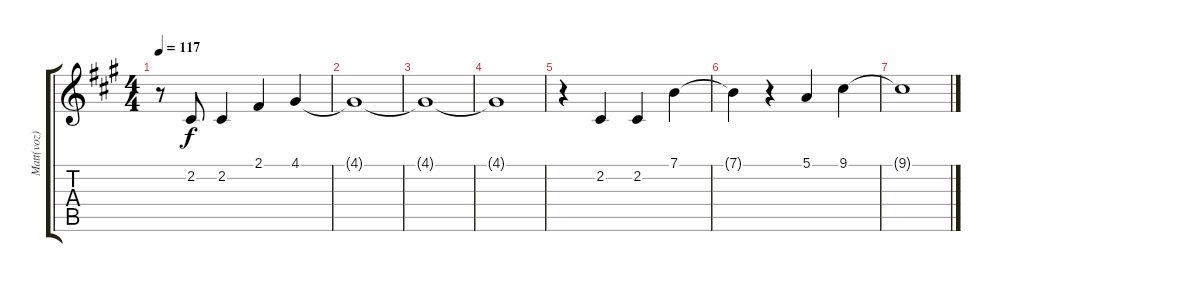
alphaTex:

\track ("Matt(voz)" "Matt(voz)") {instrument flute}
\staff {score tabs}
\tuning (E4 B3 G3 D3 A2 E2) {hide}
\ts (4 4)
\tempo 117
\clef g2
\ks a
r.8{dy f} 2.2.8 2.2.4 2.1.4 4.1.4 |
4.1{t}.1 |
4.1{t}.1 |
4.1{t}.1 |
r.4 2.2.4 2.2.4 7.1.4 |
7.1{t}.4 r.4 5.1.4 9.1.4 |
9.1{t}.1
